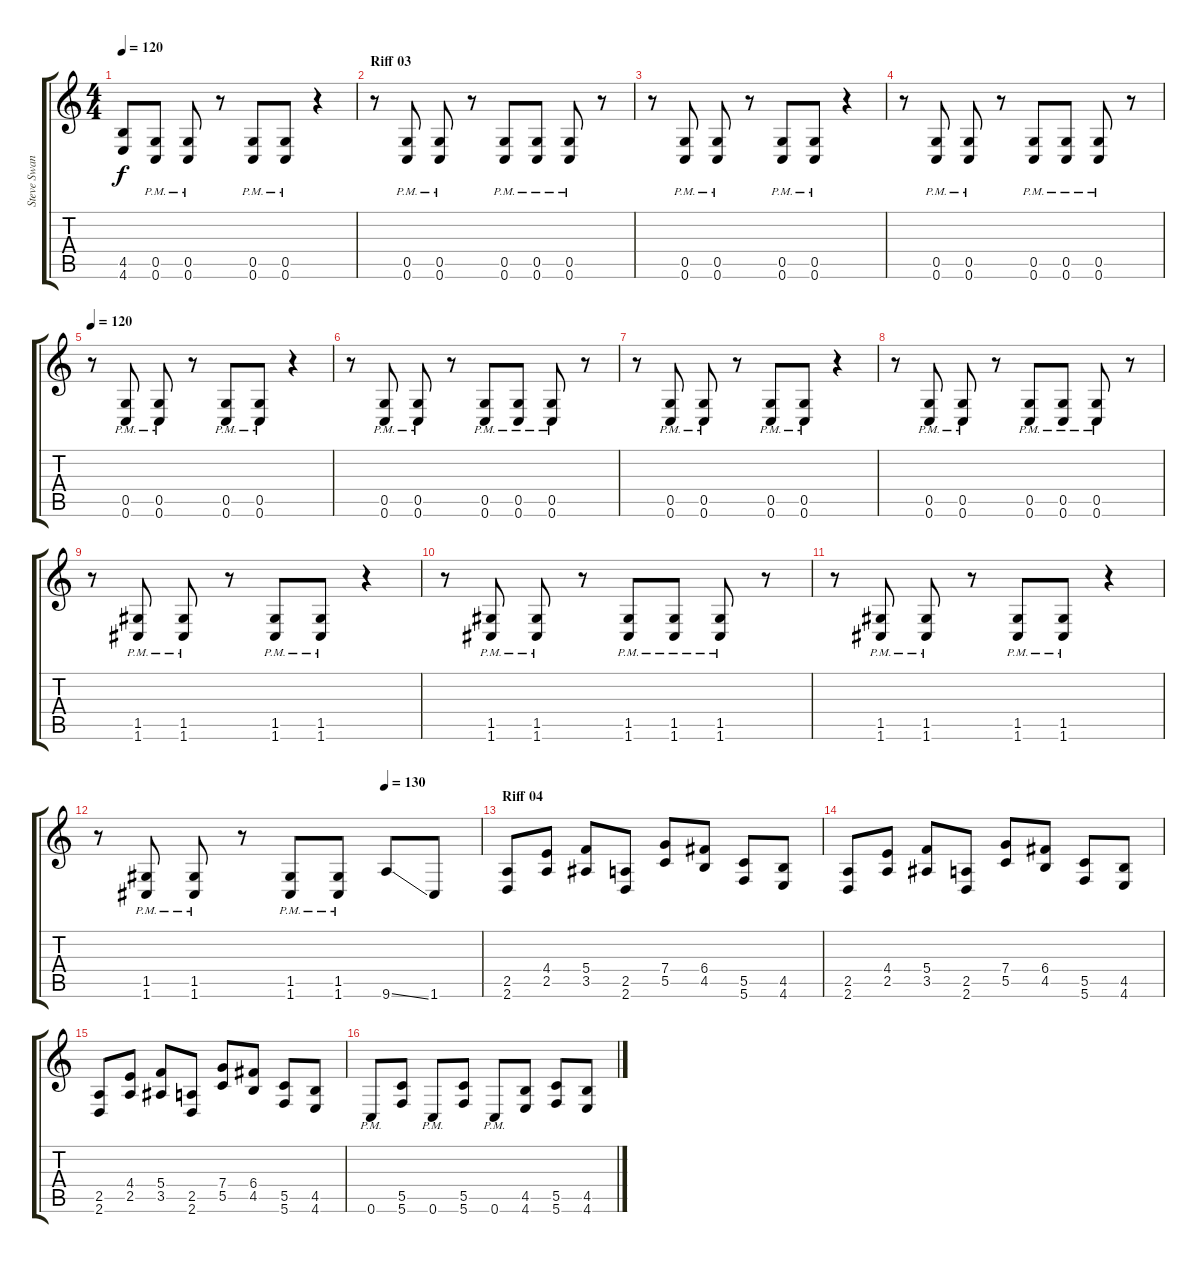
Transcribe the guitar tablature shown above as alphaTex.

\track ("Steve Swanson" "Steve Swan") {instrument distortionguitar}
\staff {score tabs}
\tuning (E4 C4 G3 C3 G2 C2) {hide}
\ts (4 4)
\tempo 120
\clef g2
\ks c
(4.5{t} 4.6{t}).8{dy f} (0.5{pm} 0.6{pm}).8 (0.5{pm} 0.6{pm}).8 r.8 (0.5{pm} 0.6{pm}).8 (0.5{pm} 0.6{pm}).8 r.4 |
\section ("" "Riff 03")
r.8 (0.5{pm} 0.6{pm}).8 (0.5{pm} 0.6{pm}).8 r.8 (0.5{pm} 0.6{pm}).8 (0.5{pm} 0.6{pm}).8 (0.5{pm} 0.6{pm}).8 r.8 |
r.8 (0.5{pm} 0.6{pm}).8 (0.5{pm} 0.6{pm}).8 r.8 (0.5{pm} 0.6{pm}).8 (0.5{pm} 0.6{pm}).8 r.4 |
r.8 (0.5{pm} 0.6{pm}).8 (0.5{pm} 0.6{pm}).8 r.8 (0.5{pm} 0.6{pm}).8 (0.5{pm} 0.6{pm}).8 (0.5{pm} 0.6{pm}).8 r.8 |
\tempo 120
r.8 (0.5{pm} 0.6{pm}).8 (0.5{pm} 0.6{pm}).8 r.8 (0.5{pm} 0.6{pm}).8 (0.5{pm} 0.6{pm}).8 r.4 |
r.8 (0.5{pm} 0.6{pm}).8 (0.5{pm} 0.6{pm}).8 r.8 (0.5{pm} 0.6{pm}).8 (0.5{pm} 0.6{pm}).8 (0.5{pm} 0.6{pm}).8 r.8 |
r.8 (0.5{pm} 0.6{pm}).8 (0.5{pm} 0.6{pm}).8 r.8 (0.5{pm} 0.6{pm}).8 (0.5{pm} 0.6{pm}).8 r.4 |
r.8 (0.5{pm} 0.6{pm}).8 (0.5{pm} 0.6{pm}).8 r.8 (0.5{pm} 0.6{pm}).8 (0.5{pm} 0.6{pm}).8 (0.5{pm} 0.6{pm}).8 r.8 |
r.8 (1.5{pm} 1.6{pm}).8 (1.5{pm} 1.6{pm}).8 r.8 (1.5{pm} 1.6{pm}).8 (1.5{pm} 1.6{pm}).8 r.4 |
r.8 (1.5{pm} 1.6{pm}).8 (1.5{pm} 1.6{pm}).8 r.8 (1.5{pm} 1.6{pm}).8 (1.5{pm} 1.6{pm}).8 (1.5{pm} 1.6{pm}).8 r.8 |
r.8 (1.5{pm} 1.6{pm}).8 (1.5{pm} 1.6{pm}).8 r.8 (1.5{pm} 1.6{pm}).8 (1.5{pm} 1.6{pm}).8 r.4 |
\tempo (130 0.75)
r.8 (1.5{pm} 1.6{pm}).8 (1.5{pm} 1.6{pm}).8 r.8 (1.5{pm} 1.6{pm}).8 (1.5{pm} 1.6{pm}).8 9.6{ss}.8 1.6.8 |
\section ("" "Riff 04")
(2.5 2.6).8 (4.4 2.5).8 (5.4 3.5).8 (2.5 2.6).8 (7.4 5.5).8 (6.4 4.5).8 (5.5 5.6).8 (4.5 4.6).8 |
(2.5 2.6).8 (4.4 2.5).8 (5.4 3.5).8 (2.5 2.6).8 (7.4 5.5).8 (6.4 4.5).8 (5.5 5.6).8 (4.5 4.6).8 |
(2.5 2.6).8 (4.4 2.5).8 (5.4 3.5).8 (2.5 2.6).8 (7.4 5.5).8 (6.4 4.5).8 (5.5 5.6).8 (4.5 4.6).8 |
0.6{pm}.8 (5.5 5.6).8 0.6{pm}.8 (5.5 5.6).8 0.6{pm}.8 (4.5 4.6).8 (5.5 5.6).8 (4.5 4.6).8
